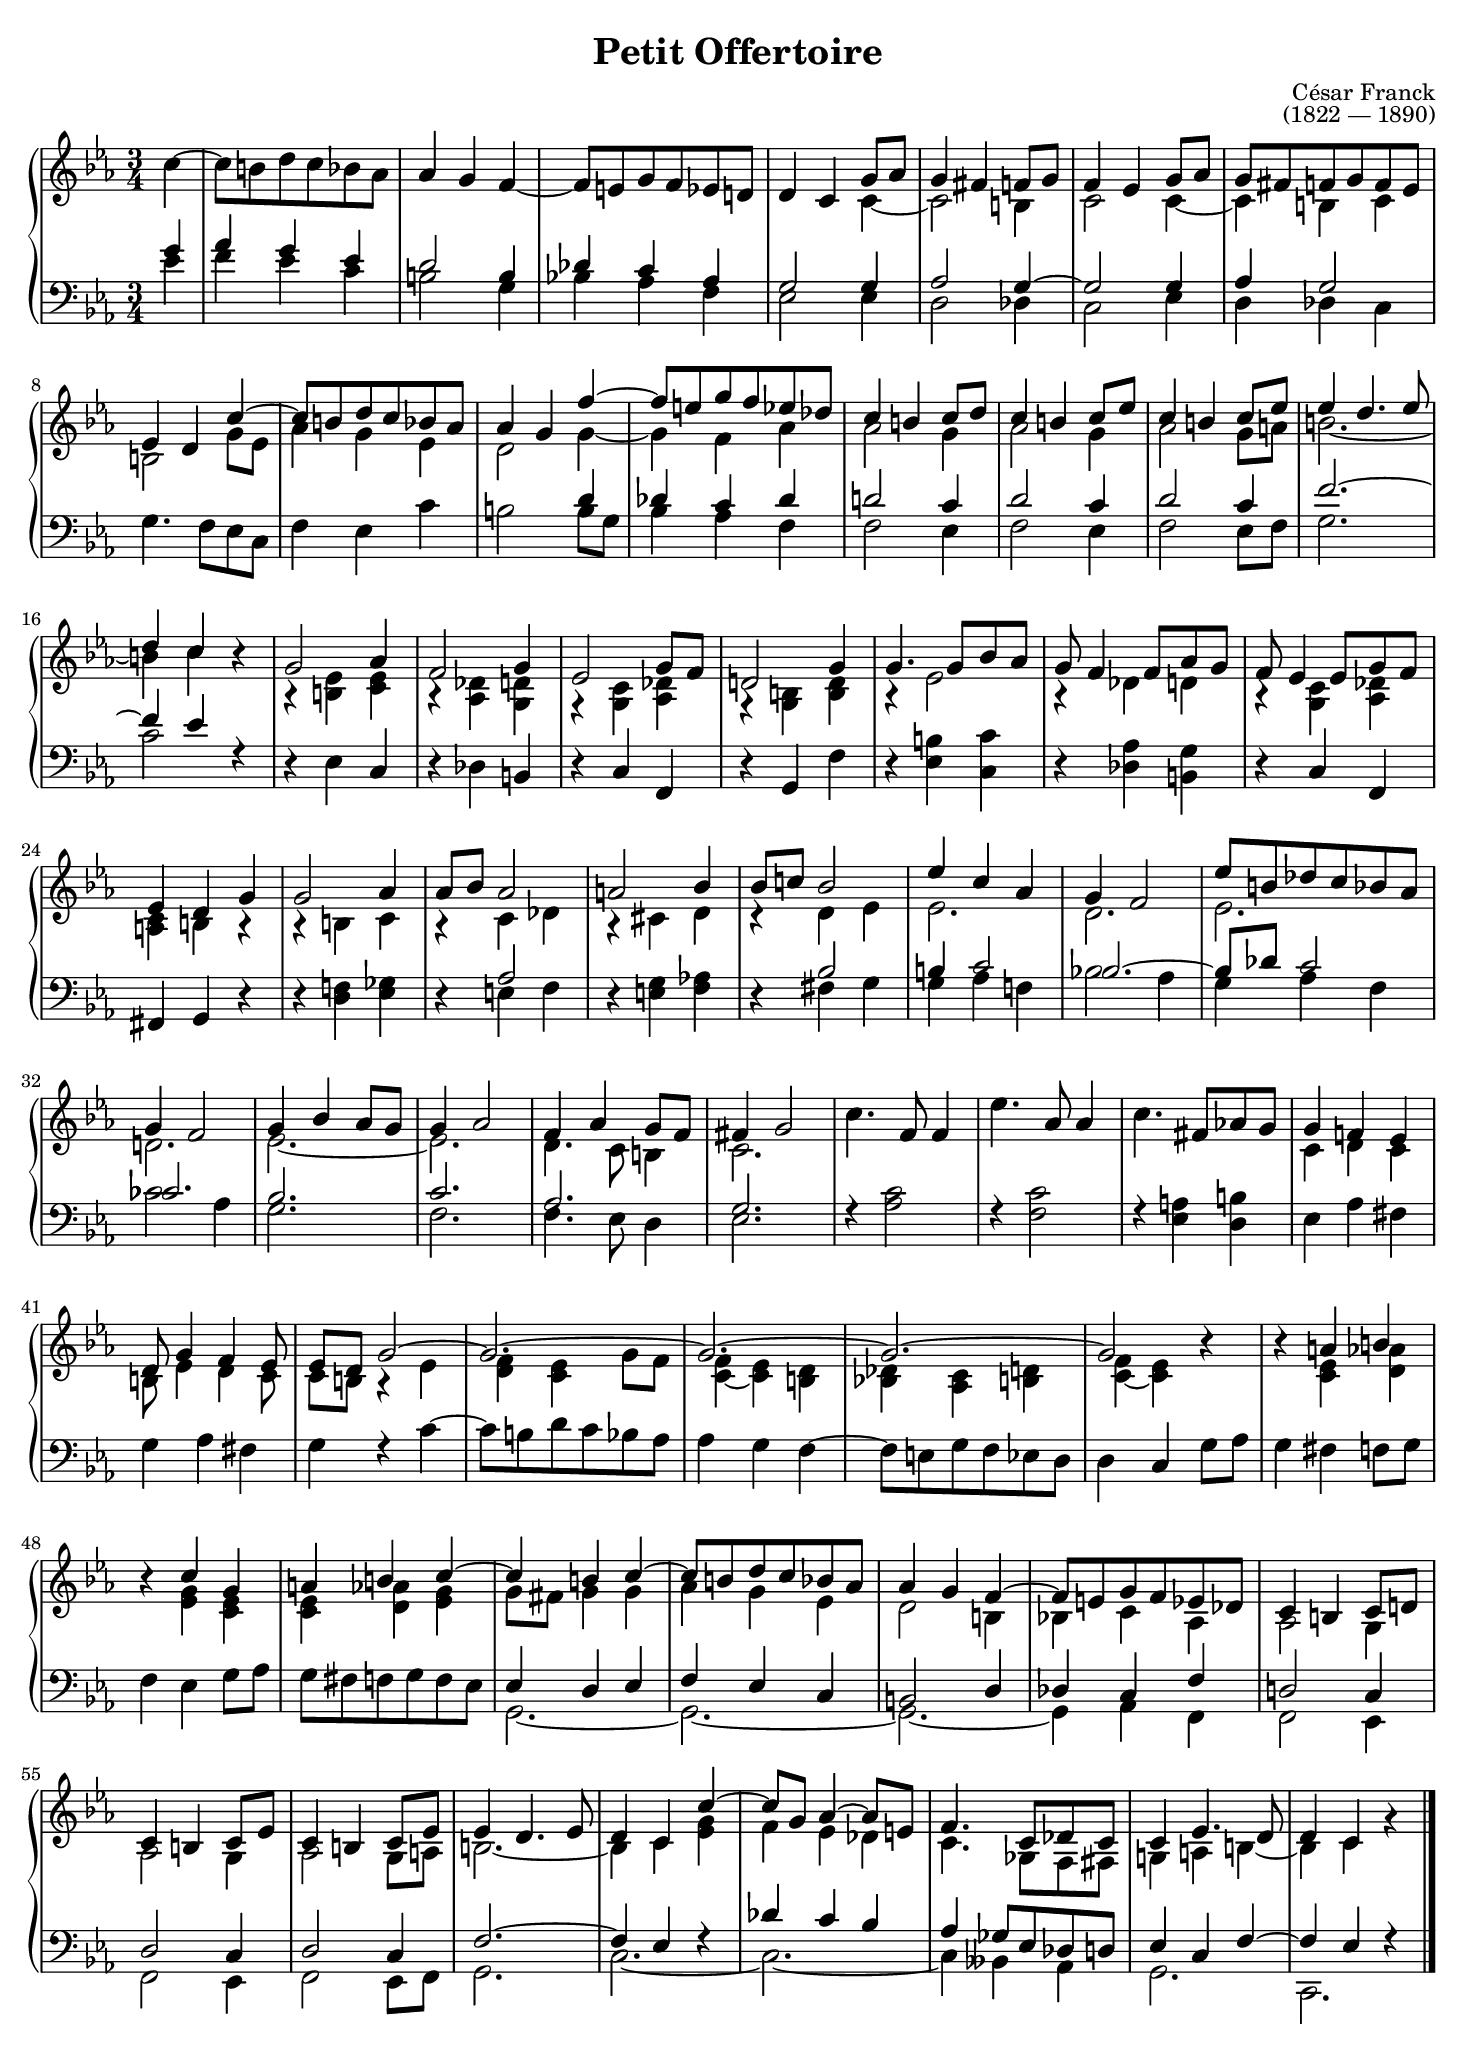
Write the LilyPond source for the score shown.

\version "2.24.1"
\include "italiano.ly"

NoteMagnifyFactor = 1.2

\paper {
  #(set-paper-size "b4")
  indent = 0\mm
  page-count = 1
  line-width = 240\mm
  ragged-right = ##f
  line-width = #(- line-width (* mm 3.000000) (* mm 1))
}

\header {
  title = "Petit Offertoire"
  %opus = "CFF 38"
  composer = "César Franck"
  opus = "(1822 — 1890)"
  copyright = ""
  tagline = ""
}

global = {
  \key do \minor
  \time 3/4
}

rightOne = \relative do'' {
  \global
  \partial 4 \stemNeutral do4^~ | do8 si! re do sib! lab | lab4 sol fa_~ | fa8 mi! sol fa mib! re! | re4 do \stemUp sol'8 lab | sol4 fad fa!8 sol |
  fa4 mib sol8 lab | sol fad fa sol fa mib | mib4 re do'^~ | do8 si re do sib lab | lab4 sol fa'^~ |
  fa8 mi sol fa mib reb | do4 si! do8 re | do4 si! do8 mib | do4 si! do8 mib | mib4 re4. mib8 | re4 do sib\rest |
  sol2 lab4 | fa2 sol4 | mib2 sol8 fa | re!2 sol4 | sol4. sol8 sib lab | sol8 fa4 fa8 lab sol |
  fa8 mib4 mib8 sol fa | mib4 re sol | sol2 lab4 | lab8 sib lab2 | la!2 sib4 | sib8 do! sib2 | mib4 do lab |
  
  
  sol4 fa2 | mib'8 si! reb! do sib lab | sol4 fa2 | sol4 sib lab8 sol | sol4 lab2 | fa4 lab sol8 fa | fad4 sol2 |
  \stemNeutral do4. fa,8 fa4 | mib'4. lab,8 lab4 | do4. fad,8 lab! sol | \stemUp sol4 fa! mib | re8 sol4 fa mib8 | mib re sol2^~ | 
  sol2.^~ | sol2.^~ | sol2.^~ | sol2 sib4\rest | sib4\rest la! si! | sib4\rest do sol | la! si! do^~ | do si! do^~ | do8 si! re do sib! lab |  lab4 sol fa^~ |
  fa8 mi! sol fa mib! reb! | do4 si! do8 re! | do4 si! do8 mib | do4 si do8 mib | mib4 re4. mib8 |
  re4 do do'^~ | do8 sol lab4^~ lab8 mi! | fa4. do8 reb! do | do4 mib4. re8 | re4 do sol'\rest | \bar "|."
}

rightTwo = \relative do' {
  \global
  \partial 4 s4 | s2. | s2. | s2. | s2 do4_~ | do2 si!4 |
  do2 do4_~ | do4 si do | si!2 sol'8 mib | lab4 sol mib | re2 sol4_~ |
  sol4 fa lab | lab2 sol4 | lab2 sol4 | lab2 sol8 la! | si2._~ | si4 do s4 |
  lab,4\rest <si! mib> <do mib> | lab4\rest <lab reb!> <sol re'!> | fa4\rest <sol do> <lab reb!> | fa4\rest <sol si!> <si re> | lab4\rest mib'2 | lab,4\rest reb! re! |
  la4\rest <sol do> <lab reb!> | <la! do> si! la\rest | la\rest si! do | la\rest do reb! | la\rest dod! re | do\rest re mib | mib2. | 
  
  re2. | mib2. | re!2. | mib2._~ | mib2. | re4. do8 si4 | do2. |
  s2. | s2. | s2. | do4 re do | si!8 mib4 re do8 | do si! lab4\rest mib'4 |
  <fa re>4 <mib do> sol8 fa | <do_~ fa>4 <do mib> <si! re> | <sib! reb!> <do lab> <si! re!> | <do_~ fa> <do mib> s | s <do mib> <re lab'!> |
  s <mib sol> <do mib> | <do mib> <re lab'!> <mib sol> | sol8 fad! sol4 sol | lab sol mib | re2 si!4 |
  sib!4 do lab | lab2 sol4 | lab2 sol4 | lab2 sol8 la! | si!2._~ | 
  si4 do <mib sol> | fa mib reb! | do4. solb!8 fa fad! | sol!4 la! si!_~ | si do s |
}

leftOne = \relative do' {
  \global
  \partial 4 sol'4 | lab sol mib | re2 si4 | reb! do lab | sol2 sol4 | lab2 sol4^~ |
  sol2 sol4 | lab4 sol2 | s2. | s2. | s2 re'4 |
  reb4 do reb | re!2 do4 | re2 do4 | re2 do4 | fa2.^~ | fa4 mib s4 |
  s2. | s2. | s2. | s2. | s2. | s2. |
  s2. | s2. | s2. | s4 lab,2 | s2. | s4 sib2 | si!4 do2 |
  
  sib!2.^~ | sib8 reb! do2 | dob!2. | sib2. | do2. | lab2. | sol2. |
  s2. | s2. | s2. | s2. | s2. | s2. |
  s2. | s2. | s2. | s2. | s2. |
  \stemNeutral s2 sol8 lab | sol fad! fa! sol fa mib | \stemUp mib4 re mib | fa mib do | si!2 re4 |
  reb! do fa | re!2 do4 | re2 do4 | re2 do4 | fa2.^~ |
  fa4 mib fa\rest | reb'!4 do sib | lab solb!8 mib reb! re! | mib4 do fa^~ | fa mib fa\rest |
}

leftTwo = \relative do' {
  \global
  \partial 4 mib4 | fa mib do | si!2 sol4 | sib! lab fa | mib2 mib4 | re2 reb4 |
  do2 mib4 | re reb do | sol'4. fa8 mib do | fa4 mib do' | si!2 si8 sol |
  sib4 lab fa | fa2 mib4 | fa2 mib4 | fa2 mib8 fa | sol2. | do2 fa,4\rest |
  \stemNeutral re4\rest mib do | re\rest reb! si! | re\rest do fa, | re'\rest sol, fa' | re\rest <mib si'!> <do do'> | re\rest <reb! lab'> <si! sol'> |
  re\rest do fa, | fad! sol re'\rest | re\rest <re fa!> <mib solb!> | re\rest mi! fa | re\rest <mi! sol> <fa lab!> | re\rest fad! sol | sol lab fa! |
  
  \stemDown sib2 lab4 | sol4 lab fa | dob'2 lab4 | sol2. | fa2. | fa4. mib8 re4 | mib2. |
  \stemNeutral fa4\rest <lab do>2 | fa4\rest <fa do'>2 | fa4\rest <mib la!> <re si'!> | mib lab fad! | sol lab fad! | sol fa\rest do'4^~
  do8 si! re do sib! lab | lab4 sol fa^~ | fa8 mi! sol fa mib! re | re4 do sol'8 lab | sol4 fad! fa!8 sol |
  fa4 mib s | \stemDown s2. | sol,2._~ | sol2._~ | sol2._~ |
  sol4 lab fa | fa2 mib4 | fa2 mib4 | fa2 mib8 fa | sol2. |
  do2._~ | do2._~ | do4 sibb! lab | sol2. | do,2. |
}

\score {
  \new PianoStaff \with {
    instrumentName = ""
  } <<
    \new Staff = "right" \with {
      midiInstrument = "church organ"
    } <<	
        \magnifyMusic \NoteMagnifyFactor { \rightOne }
        \\
        \magnifyMusic \NoteMagnifyFactor { \rightTwo }
    >>
    \new Staff = "left" \with {
      midiInstrument = "church organ"
    } { \clef bass << 
      
      \magnifyMusic \NoteMagnifyFactor { \leftOne } 
      \\ 
      \magnifyMusic \NoteMagnifyFactor { \leftTwo } 
      
    >> }
  >>
  \layout { }
  \midi {
    \tempo 4=100
  }
}
